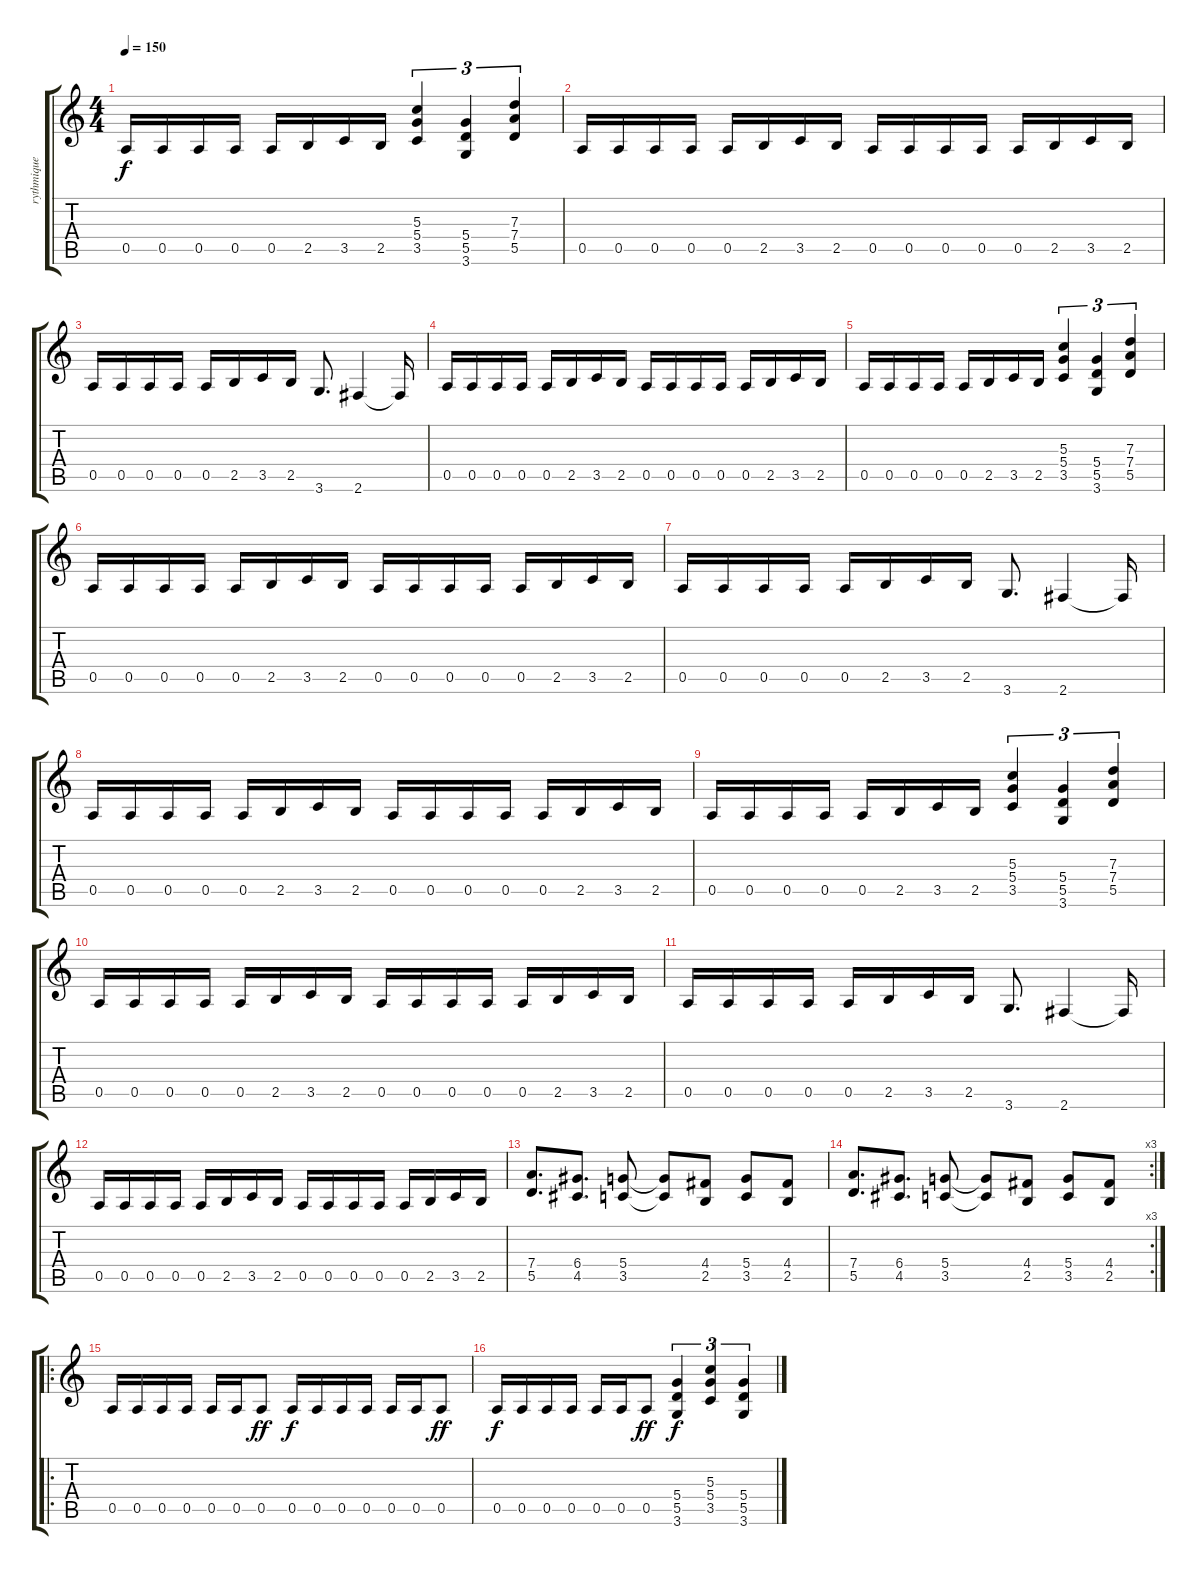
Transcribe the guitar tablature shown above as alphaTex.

\track ("rythmique" "rythmique") {instrument overdrivenguitar}
\staff {score tabs}
\tuning (E4 B3 G3 D3 A2 E2) {hide}
\ts (4 4)
\tempo 150
\clef g2
\ks c
0.5.16{dy f} 0.5.16 0.5.16 0.5.16 0.5.16 2.5.16 3.5.16 2.5.16 (5.3 5.4 3.5).4{tu (3 2)} (5.4 5.5 3.6).4{tu (3 2)} (7.3 7.4 5.5).4{tu (3 2)} |
0.5.16 0.5.16 0.5.16 0.5.16 0.5.16 2.5.16 3.5.16 2.5.16 0.5.16 0.5.16 0.5.16 0.5.16 0.5.16 2.5.16 3.5.16 2.5.16 |
0.5.16 0.5.16 0.5.16 0.5.16 0.5.16 2.5.16 3.5.16 2.5.16 3.6.8{d} 2.6.4 2.6{t}.16 |
0.5.16 0.5.16 0.5.16 0.5.16 0.5.16 2.5.16 3.5.16 2.5.16 0.5.16 0.5.16 0.5.16 0.5.16 0.5.16 2.5.16 3.5.16 2.5.16 |
0.5.16 0.5.16 0.5.16 0.5.16 0.5.16 2.5.16 3.5.16 2.5.16 (5.3 5.4 3.5).4{tu (3 2)} (5.4 5.5 3.6).4{tu (3 2)} (7.3 7.4 5.5).4{tu (3 2)} |
0.5.16 0.5.16 0.5.16 0.5.16 0.5.16 2.5.16 3.5.16 2.5.16 0.5.16 0.5.16 0.5.16 0.5.16 0.5.16 2.5.16 3.5.16 2.5.16 |
0.5.16 0.5.16 0.5.16 0.5.16 0.5.16 2.5.16 3.5.16 2.5.16 3.6.8{d} 2.6.4 2.6{t}.16 |
0.5.16 0.5.16 0.5.16 0.5.16 0.5.16 2.5.16 3.5.16 2.5.16 0.5.16 0.5.16 0.5.16 0.5.16 0.5.16 2.5.16 3.5.16 2.5.16 |
0.5.16 0.5.16 0.5.16 0.5.16 0.5.16 2.5.16 3.5.16 2.5.16 (5.3 5.4 3.5).4{tu (3 2)} (5.4 5.5 3.6).4{tu (3 2)} (7.3 7.4 5.5).4{tu (3 2)} |
0.5.16 0.5.16 0.5.16 0.5.16 0.5.16 2.5.16 3.5.16 2.5.16 0.5.16 0.5.16 0.5.16 0.5.16 0.5.16 2.5.16 3.5.16 2.5.16 |
0.5.16 0.5.16 0.5.16 0.5.16 0.5.16 2.5.16 3.5.16 2.5.16 3.6.8{d} 2.6.4 2.6{t}.16 |
0.5.16 0.5.16 0.5.16 0.5.16 0.5.16 2.5.16 3.5.16 2.5.16 0.5.16 0.5.16 0.5.16 0.5.16 0.5.16 2.5.16 3.5.16 2.5.16 |
(7.4 5.5).8{d} (6.4 4.5).8{d} (5.4 3.5).8 (5.4{t} 3.5{t}).8 (4.4 2.5).8 (5.4 3.5).8 (4.4 2.5).8 |
\rc 3
(7.4 5.5).8{d} (6.4 4.5).8{d} (5.4 3.5).8 (5.4{t} 3.5{t}).8 (4.4 2.5).8 (5.4 3.5).8 (4.4 2.5).8 |
\ro
0.5.16 0.5.16 0.5.16 0.5.16 0.5.16 0.5.16 0.5.8{dy ff} 0.5.16{dy f} 0.5.16 0.5.16 0.5.16 0.5.16 0.5.16 0.5.8{dy ff} |
0.5.16{dy f} 0.5.16 0.5.16 0.5.16 0.5.16 0.5.16 0.5.8{dy ff} (5.4 5.5 3.6).4{tu (3 2) dy f} (5.3 5.4 3.5).4{tu (3 2)} (5.4 5.5 3.6).4{tu (3 2)}
